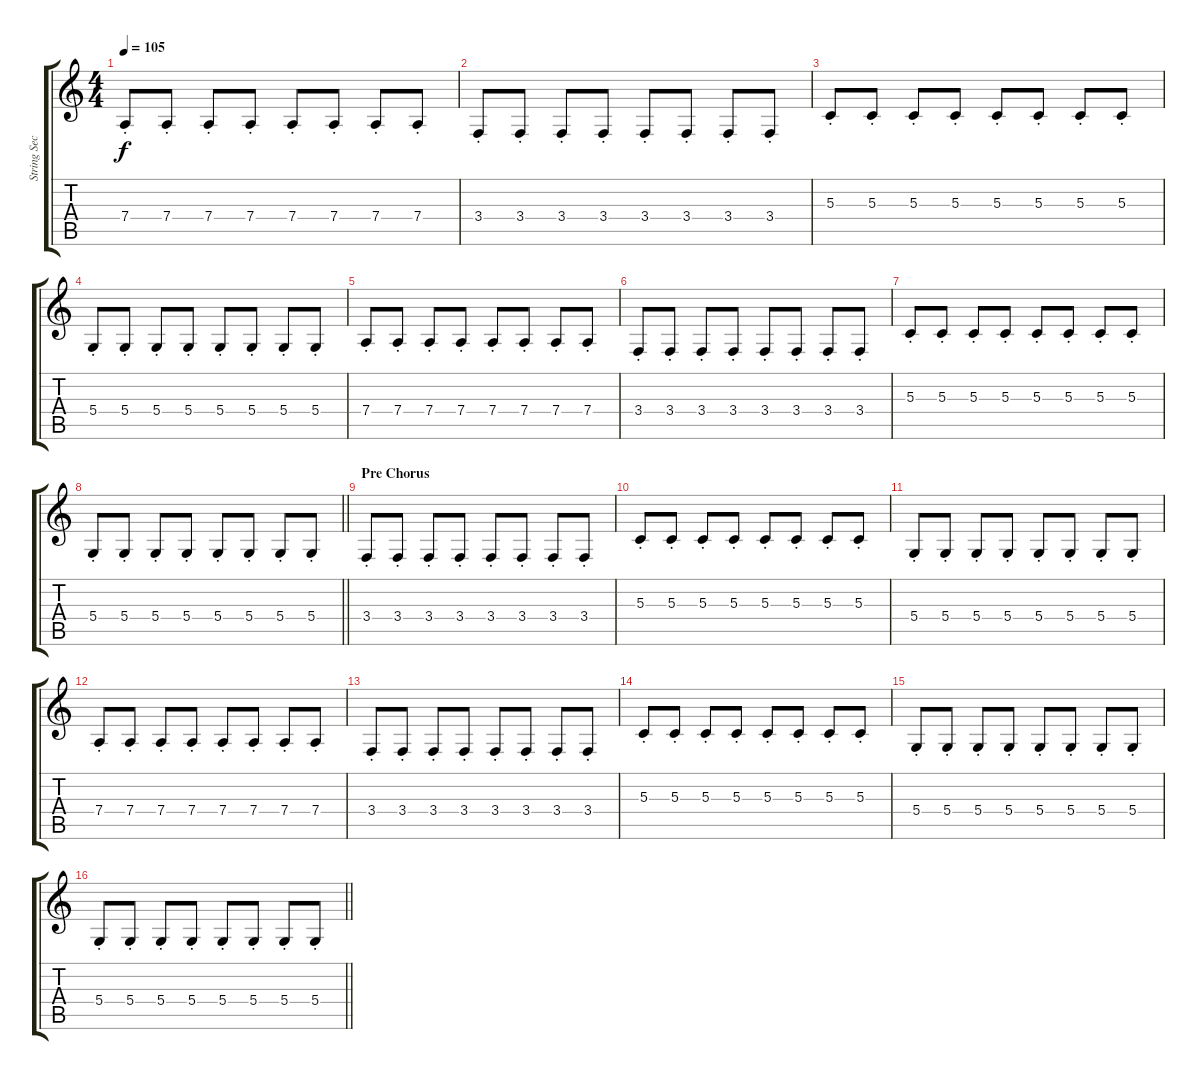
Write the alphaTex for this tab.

\track ("String Section" "String Sec") {instrument violin}
\staff {score tabs}
\tuning (E4 B3 G3 D3 A2 E2) {hide}
\ts (4 4)
\tempo 105
\clef g2
\ks c
7.4{st}.8{dy f} 7.4{st}.8 7.4{st}.8 7.4{st}.8 7.4{st}.8 7.4{st}.8 7.4{st}.8 7.4{st}.8 |
3.4{st}.8 3.4{st}.8 3.4{st}.8 3.4{st}.8 3.4{st}.8 3.4{st}.8 3.4{st}.8 3.4{st}.8 |
5.3{st}.8 5.3{st}.8 5.3{st}.8 5.3{st}.8 5.3{st}.8 5.3{st}.8 5.3{st}.8 5.3{st}.8 |
5.4{st}.8 5.4{st}.8 5.4{st}.8 5.4{st}.8 5.4{st}.8 5.4{st}.8 5.4{st}.8 5.4{st}.8 |
7.4{st}.8 7.4{st}.8 7.4{st}.8 7.4{st}.8 7.4{st}.8 7.4{st}.8 7.4{st}.8 7.4{st}.8 |
3.4{st}.8 3.4{st}.8 3.4{st}.8 3.4{st}.8 3.4{st}.8 3.4{st}.8 3.4{st}.8 3.4{st}.8 |
5.3{st}.8 5.3{st}.8 5.3{st}.8 5.3{st}.8 5.3{st}.8 5.3{st}.8 5.3{st}.8 5.3{st}.8 |
\barLineRight lightlight
5.4{st}.8 5.4{st}.8 5.4{st}.8 5.4{st}.8 5.4{st}.8 5.4{st}.8 5.4{st}.8 5.4{st}.8 |
\section ("" "Pre Chorus")
3.4{st}.8 3.4{st}.8 3.4{st}.8 3.4{st}.8 3.4{st}.8 3.4{st}.8 3.4{st}.8 3.4{st}.8 |
5.3{st}.8 5.3{st}.8 5.3{st}.8 5.3{st}.8 5.3{st}.8 5.3{st}.8 5.3{st}.8 5.3{st}.8 |
5.4{st}.8 5.4{st}.8 5.4{st}.8 5.4{st}.8 5.4{st}.8 5.4{st}.8 5.4{st}.8 5.4{st}.8 |
7.4{st}.8 7.4{st}.8 7.4{st}.8 7.4{st}.8 7.4{st}.8 7.4{st}.8 7.4{st}.8 7.4{st}.8 |
3.4{st}.8 3.4{st}.8 3.4{st}.8 3.4{st}.8 3.4{st}.8 3.4{st}.8 3.4{st}.8 3.4{st}.8 |
5.3{st}.8 5.3{st}.8 5.3{st}.8 5.3{st}.8 5.3{st}.8 5.3{st}.8 5.3{st}.8 5.3{st}.8 |
5.4{st}.8 5.4{st}.8 5.4{st}.8 5.4{st}.8 5.4{st}.8 5.4{st}.8 5.4{st}.8 5.4{st}.8 |
\barLineRight lightlight
5.4{st}.8 5.4{st}.8 5.4{st}.8 5.4{st}.8 5.4{st}.8 5.4{st}.8 5.4{st}.8 5.4{st}.8
